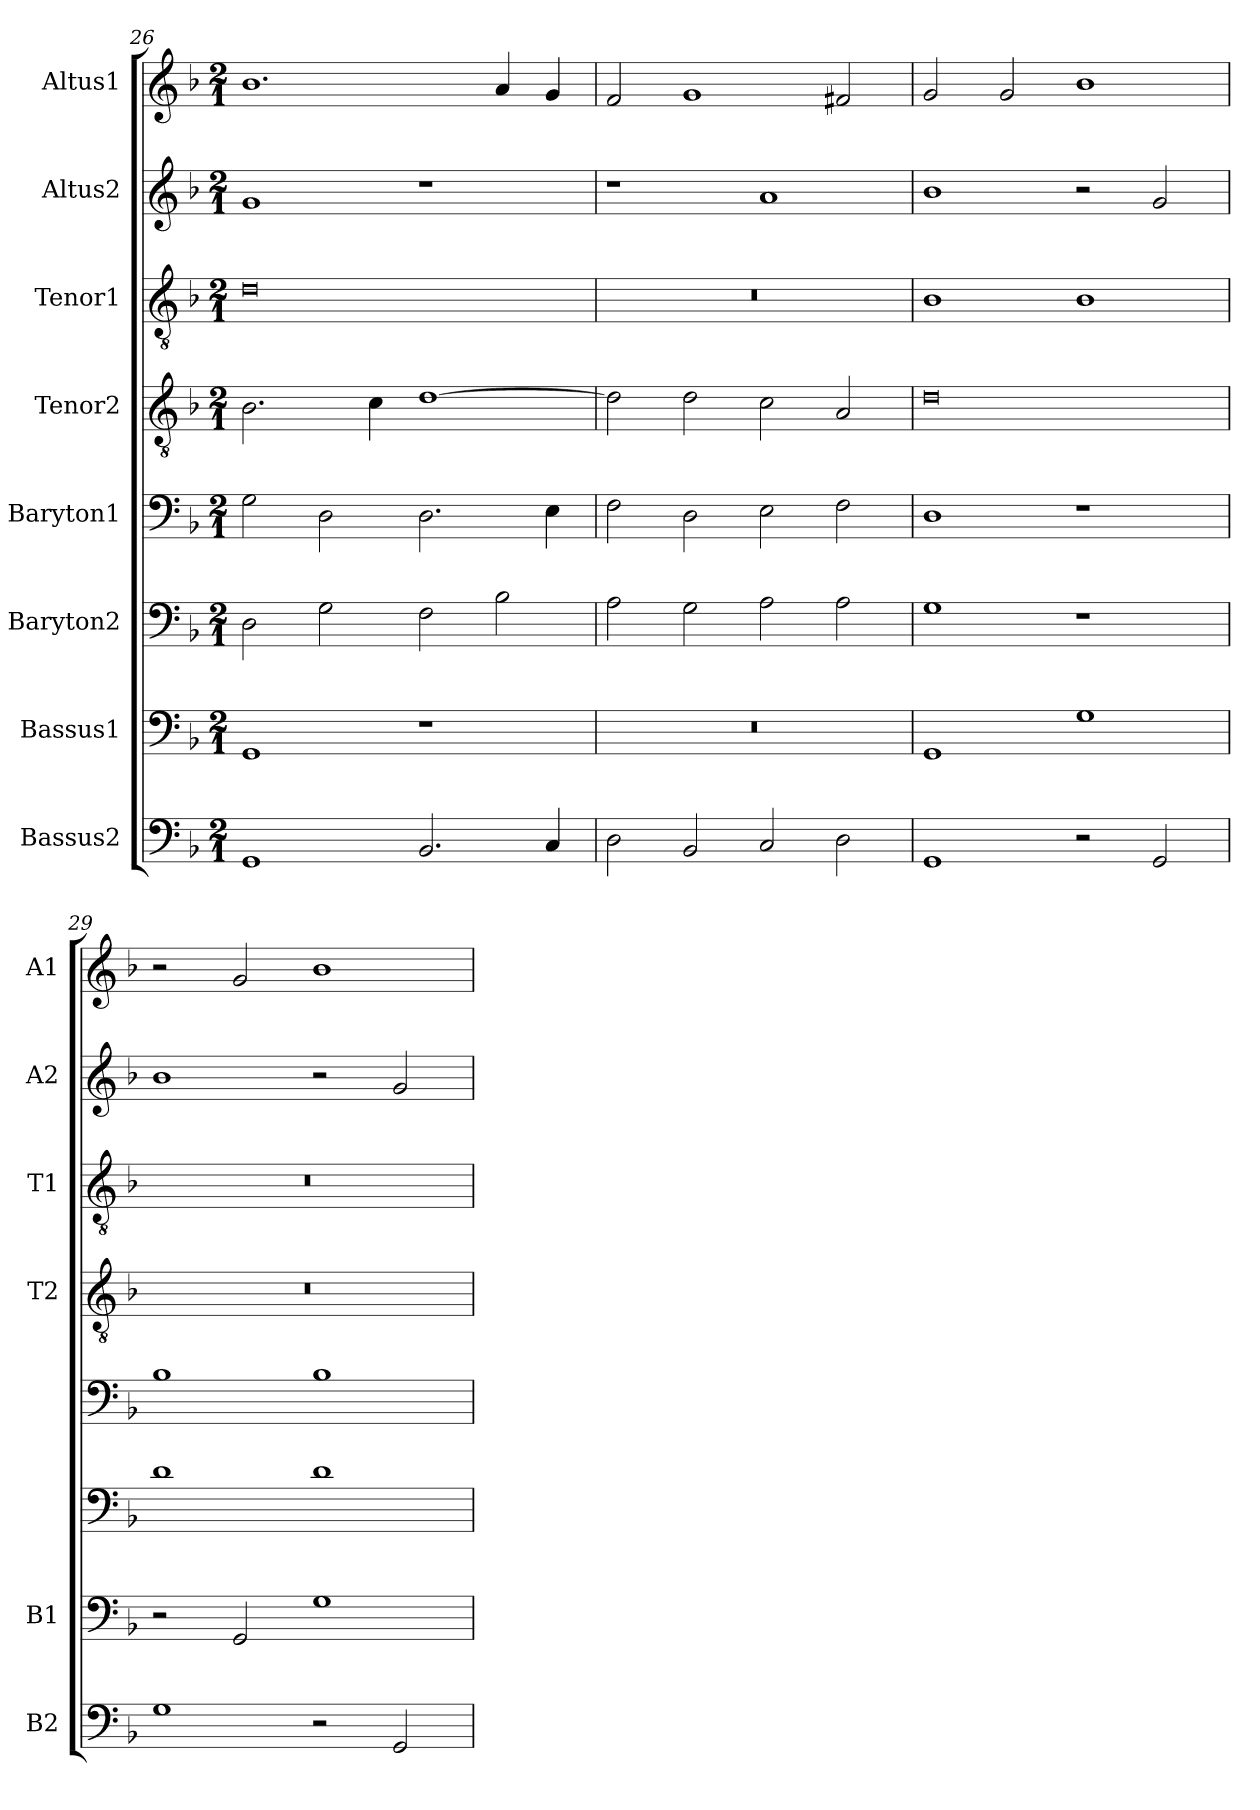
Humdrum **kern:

**kern	**kern	**kern	**kern	**kern	**kern	**kern	**kern
*part8	*part7	*part6	*part5	*part4	*part3	*part2	*part1
*staff8	*staff7	*staff6	*staff5	*staff4	*staff3	*staff2	*staff1
*I"Bassus2	*I"Bassus1	*I"Baryton2	*I"Baryton1	*I"Tenor2	*I"Tenor1	*I"Altus2	*I"Altus1
*I'B2	*I'B1	*	*	*I'T2	*I'T1	*I'A2	*I'A1
*clefF4	*clefF4	*clefF4	*clefF4	*clefGv2	*clefGv2	*clefG2	*clefG2
*k[b-]	*k[b-]	*k[b-]	*k[b-]	*k[b-]	*k[b-]	*k[b-]	*k[b-]
*d:	*d:	*d:	*d:	*d:	*d:	*d:	*d:
*M2/1	*M2/1	*M2/1	*M2/1	*M2/1	*M2/1	*M2/1	*M2/1
=26	=26	=26	=26	=26	=26	=26	=26
1GG	1GG	2D	2G	2.B-	0d	1g	1.b-
.	.	2G	2D	.	.	.	.
.	.	.	.	4c	.	.	.
2.BB-	1r	2F	2.D	[1d	.	1r	.
.	.	2B-	.	.	.	.	4a
4C	.	.	4E	.	.	.	4g
=27	=27	=27	=27	=27	=27	=27	=27
2D	0r	2A	2F	2d]	0r	1r	2f
2BB-	.	2G	2D	2d	.	.	1g
2C	.	2A	2E	2c	.	1a	.
2D	.	2A	2F	2A	.	.	2f#X
=28	=28	=28	=28	=28	=28	=28	=28
1GG	1GG	1G	1D	0d	1B-	1b-	2g
.	.	.	.	.	.	.	2g
2r	1G	1r	1r	.	1B-	2r	1b-
2GG	.	.	.	.	.	2g	.
=29	=29	=29	=29	=29	=29	=29	=29
1G	2r	1d	1B-	0r	0r	1b-	2r
.	2GG	.	.	.	.	.	2g
2r	1G	1d	1B-	.	.	2r	1b-
2GG	.	.	.	.	.	2g	.
=	=	=	=	=	=	=	=
*-	*-	*-	*-	*-	*-	*-	*-
